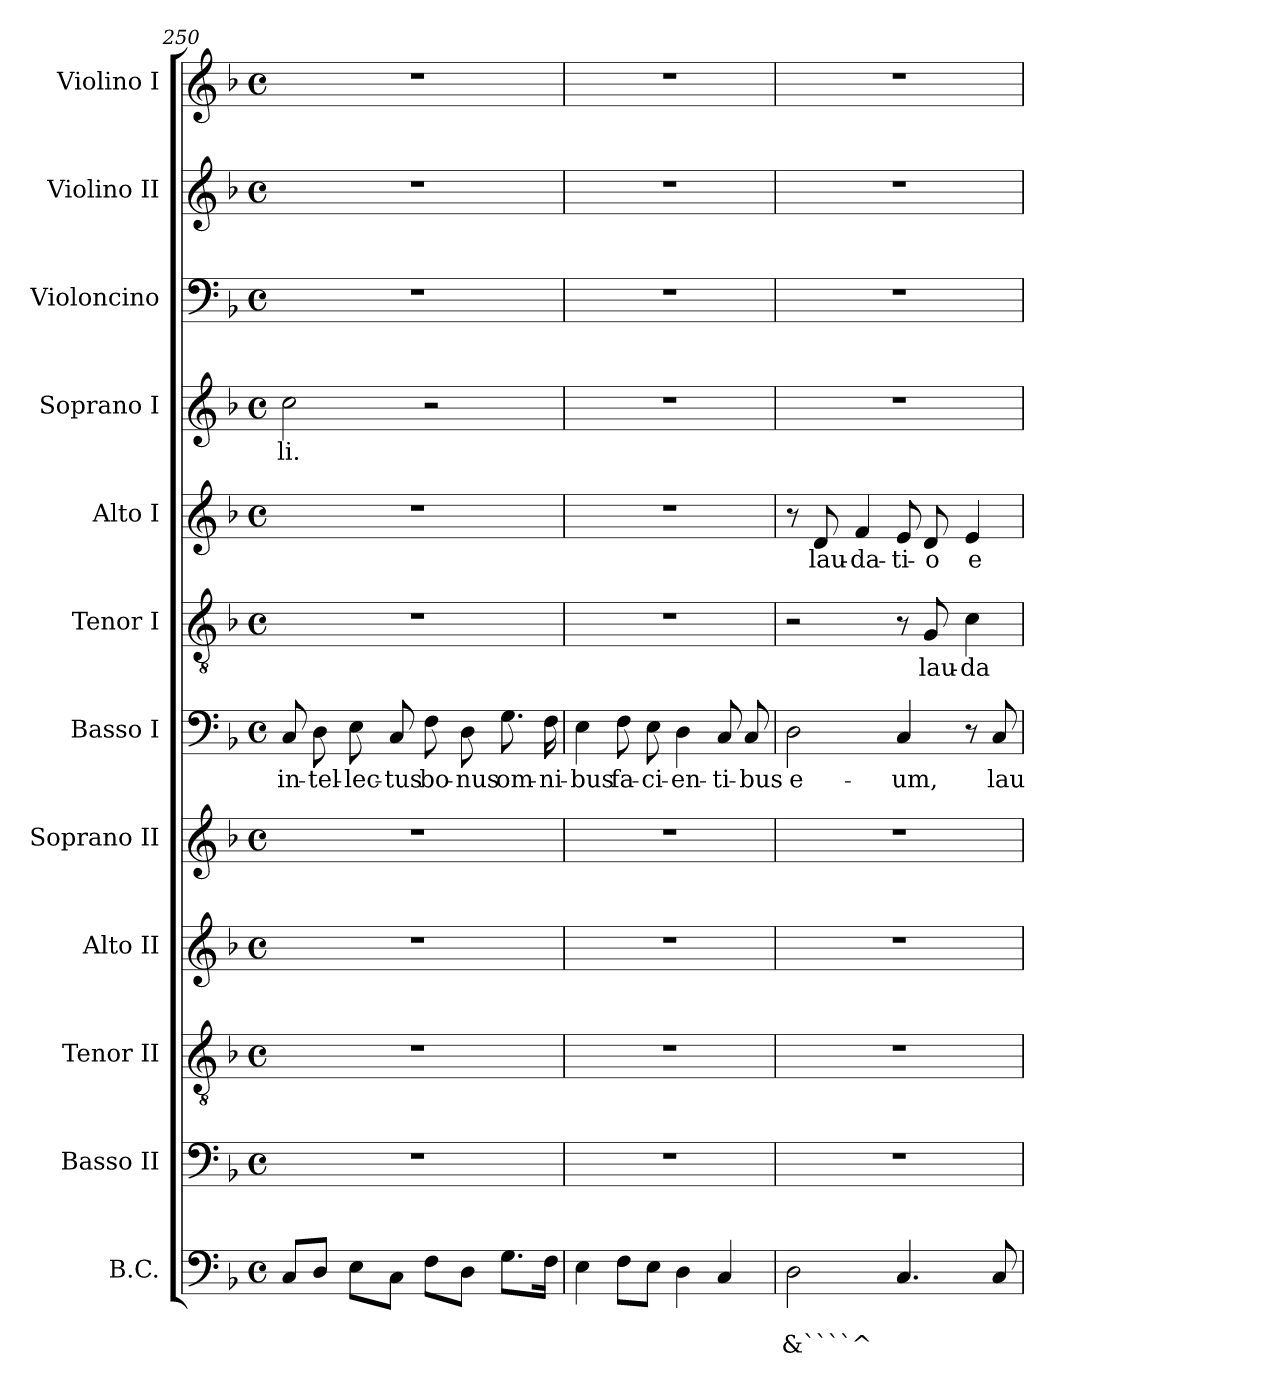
**kern	**text	**text	**kern	**kern	**kern	**kern	**kern	**text	**kern	**text	**kern	**text	**kern	**text	**kern	**kern	**kern
*part12	*part12	*part12	*part11	*part10	*part9	*part8	*part7	*part7	*part6	*part6	*part5	*part5	*part4	*part4	*part3	*part2	*part1
*staff12	*staff12	*staff12	*staff11	*staff10	*staff9	*staff8	*staff7	*staff7	*staff6	*staff6	*staff5	*staff5	*staff4	*staff4	*staff3	*staff2	*staff1
*I"B.C.	*	*	*I"Basso II	*I"Tenor II	*I"Alto II	*I"Soprano II	*I"Basso I	*	*I"Tenor I	*	*I"Alto I	*	*I"Soprano I	*	*I"Violoncino	*I"Violino II	*I"Violino I
*I'BC	*	*	*I'B 2	*I'T 2	*I'A 2	*I'S 2	*I'B 1	*	*I'T 1	*	*I'A 1	*	*I'S 1	*	*I'Vc.	*I'Vln. II	*I'Vln. I
*clefF4	*	*	*clefF4	*clefGv2	*clefG2	*clefG2	*clefF4	*	*clefGv2	*	*clefG2	*	*clefG2	*	*clefF4	*clefG2	*clefG2
*k[b-]	*	*	*k[b-]	*k[b-]	*k[b-]	*k[b-]	*k[b-]	*	*k[b-]	*	*k[b-]	*	*k[b-]	*	*k[b-]	*k[b-]	*k[b-]
*F:	*	*	*F:	*F:	*F:	*F:	*F:	*	*F:	*	*F:	*	*F:	*	*F:	*F:	*F:
*M4/4	*	*	*M4/4	*M4/4	*M4/4	*M4/4	*M4/4	*	*M4/4	*	*M4/4	*	*M4/4	*	*M4/4	*M4/4	*M4/4
*met(c)	*	*	*met(c)	*met(c)	*met(c)	*met(c)	*met(c)	*	*met(c)	*	*met(c)	*	*met(c)	*	*met(c)	*met(c)	*met(c)
=250	=250	=250	=250	=250	=250	=250	=250	=250	=250	=250	=250	=250	=250	=250	=250	=250	=250
!	!	!	!	!	!	!	!	!LO:LY:b	!	!	!	!	!	!	!	!	!
!	!	!	!	!	!	!	!	!	!	!	!	!	!	!LO:LY:b	!	!	!
8C/L	.	.	1r	1r	1r	1r	8C/	in-	1r	.	1r	.	2cc\	-li.	1r	1r	1r
!	!	!	!	!	!	!	!	!LO:LY:b	!	!	!	!	!	!	!	!	!
8D/J	.	.	.	.	.	.	8D\	-tel-	.	.	.	.	.	.	.	.	.
!	!	!	!	!	!	!	!	!LO:LY:b	!	!	!	!	!	!	!	!	!
8E\L	.	.	.	.	.	.	8E\	-lec-	.	.	.	.	.	.	.	.	.
!	!	!	!	!	!	!	!	!LO:LY:b	!	!	!	!	!	!	!	!	!
8C\J	.	.	.	.	.	.	8C/	-tus	.	.	.	.	.	.	.	.	.
!	!	!	!	!	!	!	!	!LO:LY:b	!	!	!	!	!	!	!	!	!
8F\L	.	.	.	.	.	.	8F\	bo-	.	.	.	.	2r	.	.	.	.
!	!	!	!	!	!	!	!	!LO:LY:b	!	!	!	!	!	!	!	!	!
8D\J	.	.	.	.	.	.	8D\	-nus	.	.	.	.	.	.	.	.	.
!	!	!	!	!	!	!	!	!LO:LY:b	!	!	!	!	!	!	!	!	!
8.G\L	.	.	.	.	.	.	8.G\	om-	.	.	.	.	.	.	.	.	.
!	!	!	!	!	!	!	!	!LO:LY:b	!	!	!	!	!	!	!	!	!
16F\Jk	.	.	.	.	.	.	16F\	-ni-	.	.	.	.	.	.	.	.	.
=251	=251	=251	=251	=251	=251	=251	=251	=251	=251	=251	=251	=251	=251	=251	=251	=251	=251
!	!	!	!	!	!	!	!	!LO:LY:b	!	!	!	!	!	!	!	!	!
4E\	.	.	1r	1r	1r	1r	4E\	-bus	1r	.	1r	.	1r	.	1r	1r	1r
!	!	!	!	!	!	!	!	!LO:LY:b	!	!	!	!	!	!	!	!	!
8F\L	.	.	.	.	.	.	8F\	fa-	.	.	.	.	.	.	.	.	.
!	!	!	!	!	!	!	!	!LO:LY:b	!	!	!	!	!	!	!	!	!
8E\J	.	.	.	.	.	.	8E\	-ci-	.	.	.	.	.	.	.	.	.
!	!	!	!	!	!	!	!	!LO:LY:b	!	!	!	!	!	!	!	!	!
4D\	.	.	.	.	.	.	4D\	-en-	.	.	.	.	.	.	.	.	.
!	!	!	!	!	!	!	!	!LO:LY:b	!	!	!	!	!	!	!	!	!
4C/	.	.	.	.	.	.	8C/	-ti-	.	.	.	.	.	.	.	.	.
!	!	!	!	!	!	!	!	!LO:LY:b	!	!	!	!	!	!	!	!	!
.	.	.	.	.	.	.	8C/	-bus	.	.	.	.	.	.	.	.	.
!!LO:PB:g=z
=252	=252	=252	=252	=252	=252	=252	=252	=252	=252	=252	=252	=252	=252	=252	=252	=252	=252
!	!	!LO:LY:b	!	!	!	!	!	!	!	!	!	!	!	!	!	!	!
!	!	!	!	!	!	!	!	!LO:LY:b	!	!	!	!	!	!	!	!	!
2D\	.	&````^	1r	1r	1r	1r	2D\	e-	2r	.	8r	.	1r	.	1r	1r	1r
!	!	!	!	!	!	!	!	!	!	!	!	!LO:LY:b	!	!	!	!	!
.	.	.	.	.	.	.	.	.	.	.	8d/	lau-	.	.	.	.	.
!	!	!	!	!	!	!	!	!	!	!	!	!LO:LY:b	!	!	!	!	!
.	.	.	.	.	.	.	.	.	.	.	4f/	-da-	.	.	.	.	.
!	!	!	!	!	!	!	!	!LO:LY:b	!	!	!	!	!	!	!	!	!
!	!	!	!	!	!	!	!	!	!	!	!	!LO:LY:b	!	!	!	!	!
4.C/	.	.	.	.	.	.	4C/	-um,	8r	.	8e/	-ti-	.	.	.	.	.
!	!	!	!	!	!	!	!	!	!	!LO:LY:b	!	!	!	!	!	!	!
!	!	!	!	!	!	!	!	!	!	!	!	!LO:LY:b	!	!	!	!	!
.	.	.	.	.	.	.	.	.	8G/	lau-	8d/	-o	.	.	.	.	.
!	!	!	!	!	!	!	!	!	!	!LO:LY:b	!	!	!	!	!	!	!
!	!	!	!	!	!	!	!	!	!	!	!	!LO:LY:b	!	!	!	!	!
.	.	.	.	.	.	.	8r	.	4c\	-da-	4e/	e-	.	.	.	.	.
!	!	!	!	!	!	!	!	!LO:LY:b	!	!	!	!	!	!	!	!	!
8C/	.	.	.	.	.	.	8C/	lau-	.	.	.	.	.	.	.	.	.
=	=	=	=	=	=	=	=	=	=	=	=	=	=	=	=	=	=
*-	*-	*-	*-	*-	*-	*-	*-	*-	*-	*-	*-	*-	*-	*-	*-	*-	*-
